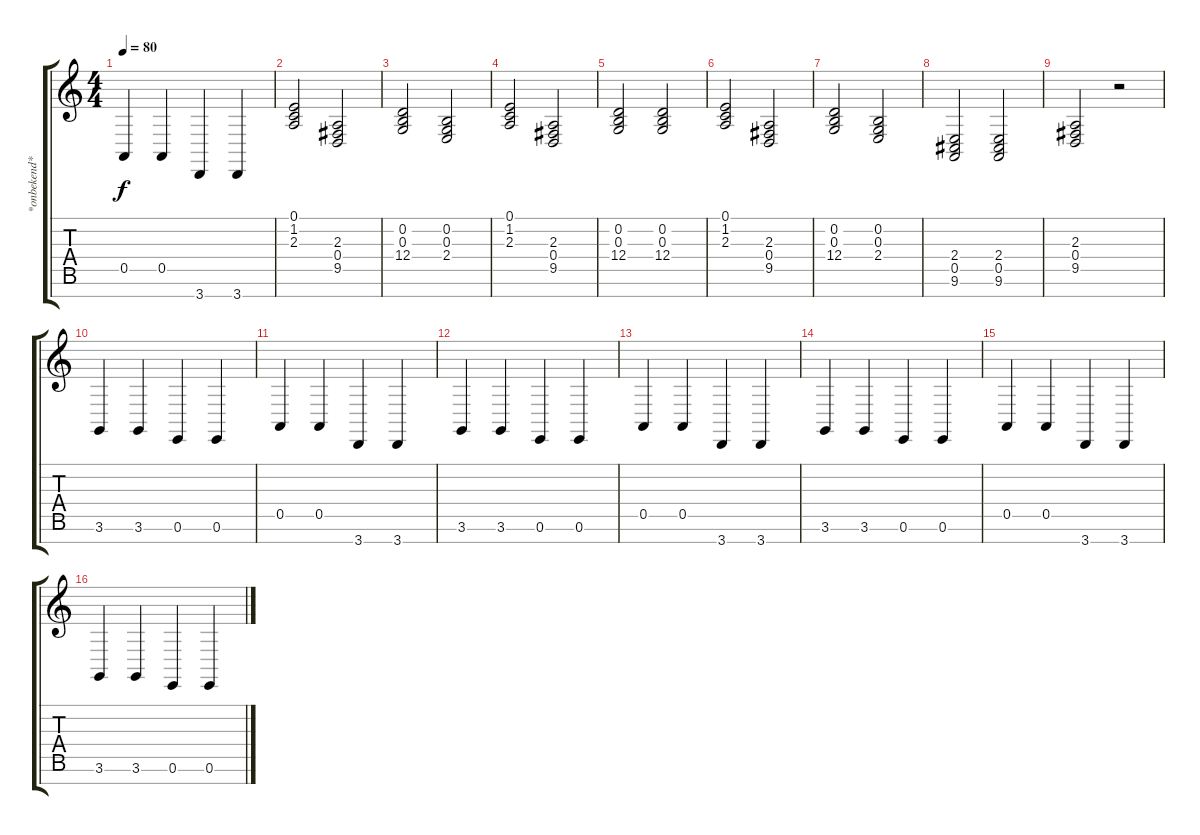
\track ("*onbekend* - Keyboard" "*onbekend*") {instrument acousticgrandpiano}
\staff {score tabs}
\tuning (E4 B3 G3 D3 A2 E2 B1) {hide}
\ts (4 4)
\tempo 80
\clef g2
\ks c
0.5.4{dy f} 0.5.4 3.7.4 3.7.4 |
(0.1 1.2 2.3).2{instrument stringensemble1} (2.3 0.4 9.5).2 |
(0.2 0.3 12.4).2 (0.2 0.3 2.4).2 |
(0.1 1.2 2.3).2 (2.3 0.4 9.5).2 |
(0.2 0.3 12.4).2 (0.2 0.3 12.4).2 |
(0.1 1.2 2.3).2 (2.3 0.4 9.5).2 |
(0.2 0.3 12.4).2 (0.2 0.3 2.4).2 |
(2.4 0.5 9.6).2 (2.4 0.5 9.6).2 |
(2.3 0.4 9.5).2 r.2 |
3.6.4{instrument acousticgrandpiano} 3.6.4 0.6.4 0.6.4 |
0.5.4 0.5.4 3.7.4 3.7.4 |
3.6.4 3.6.4 0.6.4 0.6.4 |
0.5.4 0.5.4 3.7.4 3.7.4 |
3.6.4 3.6.4 0.6.4 0.6.4 |
0.5.4 0.5.4 3.7.4 3.7.4 |
3.6.4 3.6.4 0.6.4 0.6.4
